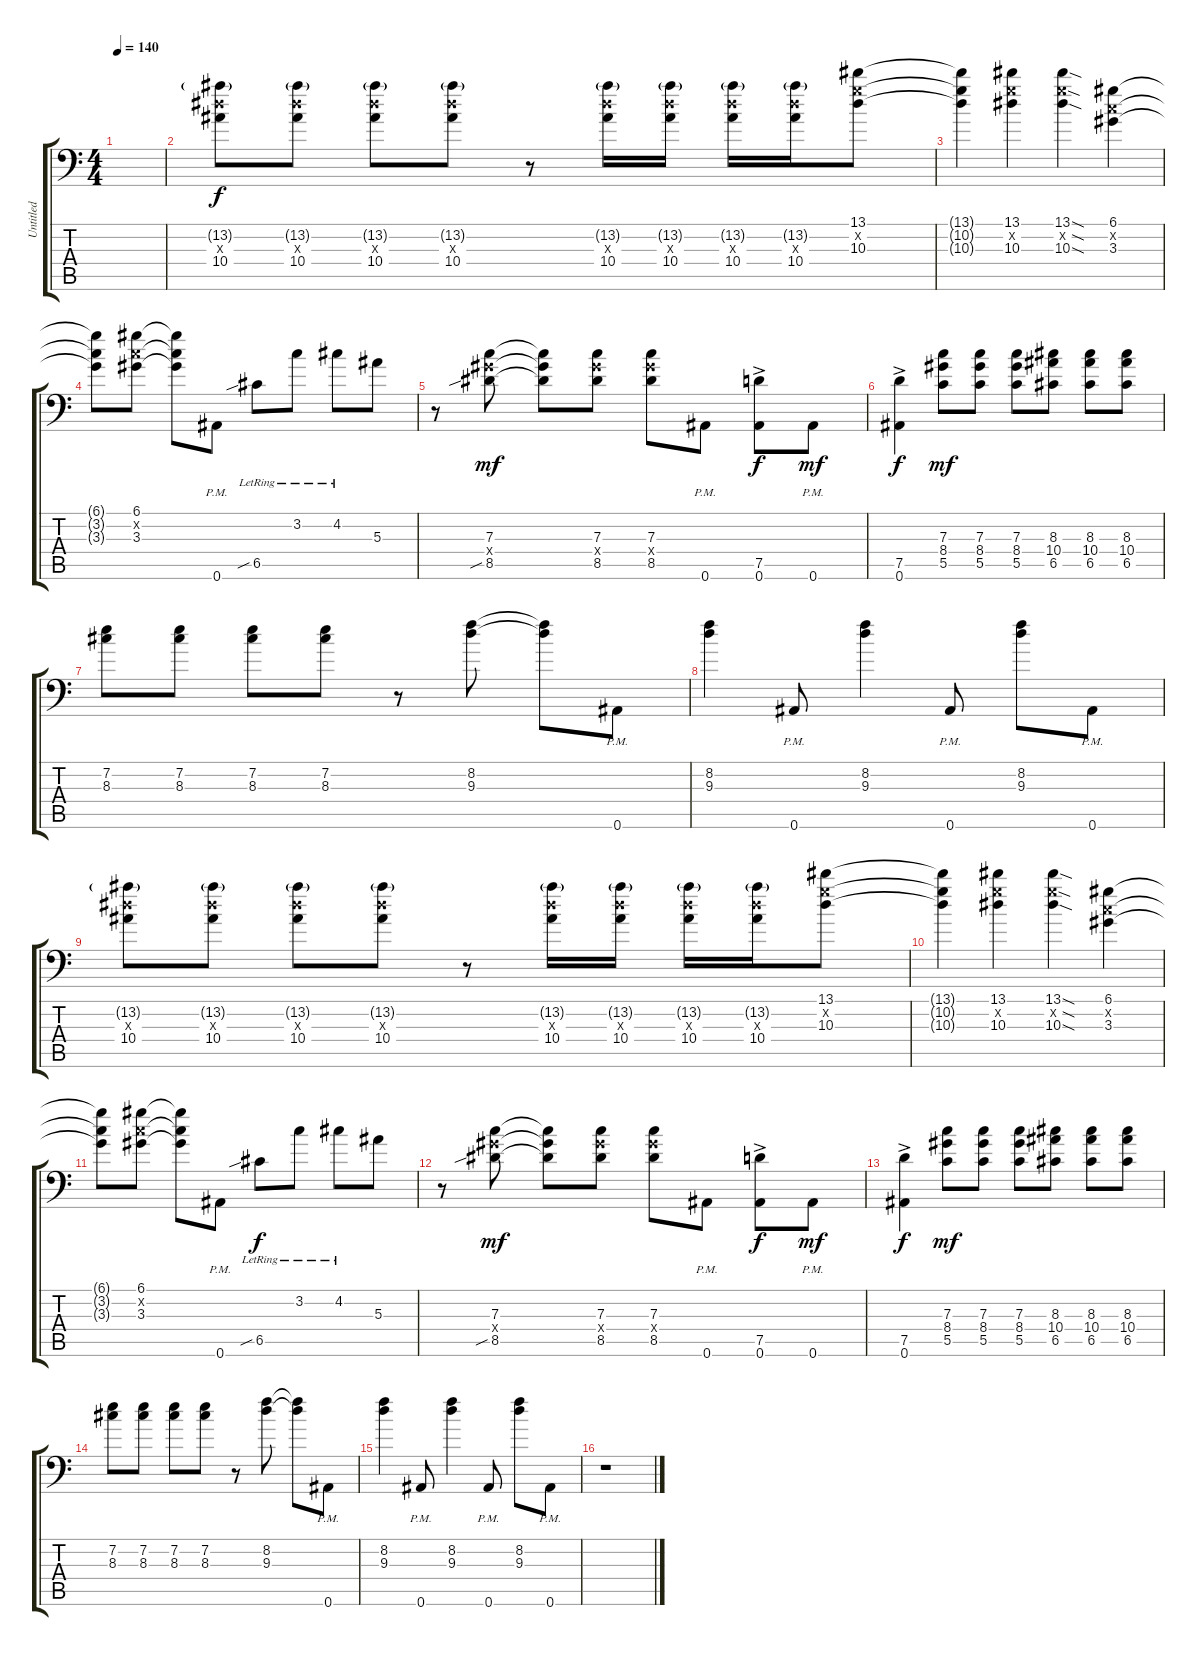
\track ("Untitled" "Untitled") {instrument distortionguitar}
\staff {score tabs}
\tuning (D4 A3 F3 C3 G2 Bb1) {hide}
\ts (4 4)
\tempo 140
\clef f4
\ks c
|
(13.2{g} 10.3{x} 10.4).8 (13.2{g} 10.3{x} 10.4).8 (13.2{g} 10.3{x} 10.4).8 (13.2{g} 10.3{x} 10.4).8 r.8 (13.2{g} 10.3{x} 10.4).16 (13.2{g} 10.3{x} 10.4).16 (13.2{g} 10.3{x} 10.4).16 (13.2{g} 10.3{x} 10.4).16 (13.1 10.2{x} 10.3).8 |
(13.1{t} 10.2{t} 10.3{t}).4 (13.1 10.2{x} 10.3).4 (13.1{sod} 10.2{sod x} 10.3{sod}).4 (6.1 3.2{x} 3.3).4 |
(6.1{t} 3.2{t} 3.3{t}).8 (6.1 3.2{x} 3.3).8 (6.1{t} 3.2{t} 3.3{t}).8 0.6{pm}.8 6.5{sib lr}.8{dy f} 3.2{lr}.8 4.2{lr}.8 5.3.8 |
r.8 (7.3 8.4{x} 8.5{sib}).8{dy mf} (7.3{t} 8.4{t} 8.5{t}).8 (7.3 8.4{x} 8.5).8 (7.3 8.4{x} 8.5).8 0.6{pm}.8 (7.5{ac} 0.6{ac}).8{dy f} 0.6{pm}.8{dy mf} |
(7.5{ac} 0.6{ac}).4{dy f} (7.3 8.4 5.5).8{dy mf} (7.3 8.4 5.5).8 (7.3 8.4 5.5).8 (8.3 10.4 6.5).8 (8.3 10.4 6.5).8 (8.3 10.4 6.5).8 |
(7.2 8.3).8 (7.2 8.3).8 (7.2 8.3).8 (7.2 8.3).8 r.8 (8.2 9.3).8 (8.2{t} 9.3{t}).8 0.6{pm}.8 |
(8.2 9.3).4 0.6{pm}.8 (8.2 9.3).4 0.6{pm}.8 (8.2 9.3).8 0.6{pm}.8 |
(13.2{g} 10.3{x} 10.4).8 (13.2{g} 10.3{x} 10.4).8 (13.2{g} 10.3{x} 10.4).8 (13.2{g} 10.3{x} 10.4).8 r.8 (13.2{g} 10.3{x} 10.4).16 (13.2{g} 10.3{x} 10.4).16 (13.2{g} 10.3{x} 10.4).16 (13.2{g} 10.3{x} 10.4).16 (13.1 10.2{x} 10.3).8 |
(13.1{t} 10.2{t} 10.3{t}).4 (13.1 10.2{x} 10.3).4 (13.1{sod} 10.2{sod x} 10.3{sod}).4 (6.1 3.2{x} 3.3).4 |
(6.1{t} 3.2{t} 3.3{t}).8 (6.1 3.2{x} 3.3).8 (6.1{t} 3.2{t} 3.3{t}).8 0.6{pm}.8 6.5{sib lr}.8{dy f} 3.2{lr}.8 4.2{lr}.8 5.3.8 |
r.8 (7.3 8.4{x} 8.5{sib}).8{dy mf} (7.3{t} 8.4{t} 8.5{t}).8 (7.3 8.4{x} 8.5).8 (7.3 8.4{x} 8.5).8 0.6{pm}.8 (7.5{ac} 0.6{ac}).8{dy f} 0.6{pm}.8{dy mf} |
(7.5{ac} 0.6{ac}).4{dy f} (7.3 8.4 5.5).8{dy mf} (7.3 8.4 5.5).8 (7.3 8.4 5.5).8 (8.3 10.4 6.5).8 (8.3 10.4 6.5).8 (8.3 10.4 6.5).8 |
(7.2 8.3).8 (7.2 8.3).8 (7.2 8.3).8 (7.2 8.3).8 r.8 (8.2 9.3).8 (8.2{t} 9.3{t}).8 0.6{pm}.8 |
(8.2 9.3).4 0.6{pm}.8 (8.2 9.3).4 0.6{pm}.8 (8.2 9.3).8 0.6{pm}.8 |
r.1
